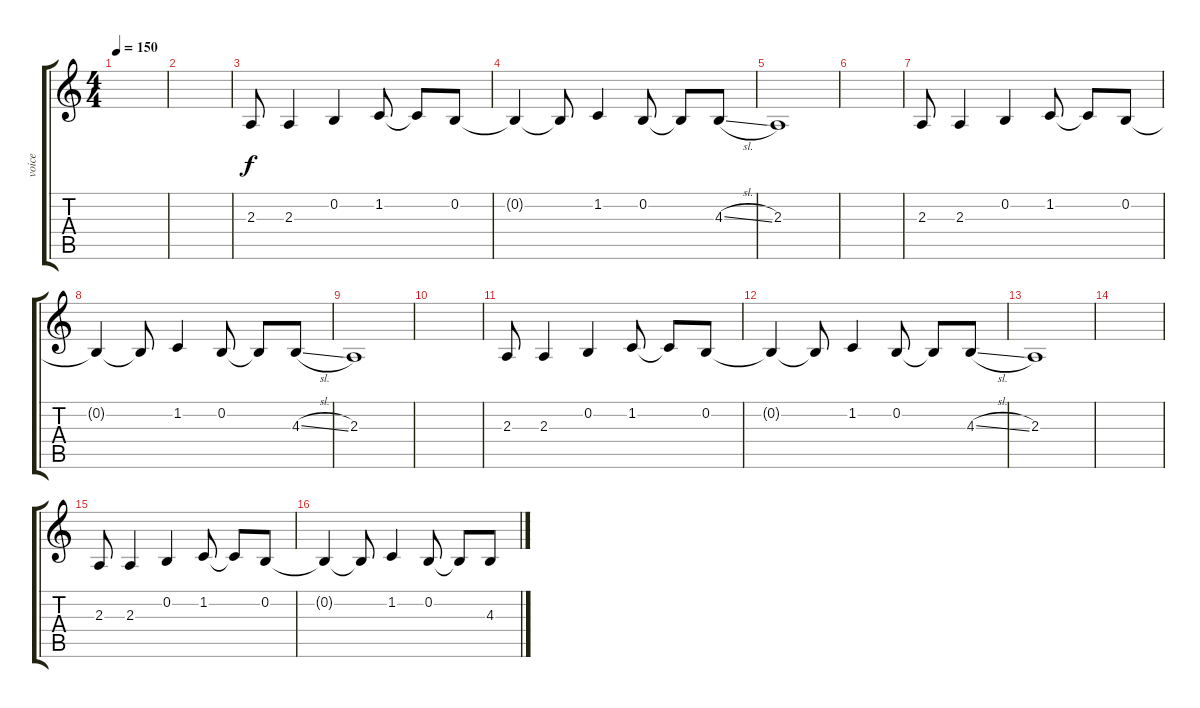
\track ("voice" "voice") {instrument lead1square}
\staff {score tabs}
\tuning (E4 B3 G3 D3 A2 E2) {hide}
\ts (4 4)
\tempo 150
\clef g2
\ks c
|
|
2.3.8 2.3.4 0.2.4 1.2.8 1.2{t}.8 0.2.8 |
0.2{t}.4 0.2{t}.8 1.2.4 0.2.8 0.2{t}.8 4.3{sl}.8 |
2.3.1 |
|
2.3.8 2.3.4 0.2.4 1.2.8 1.2{t}.8 0.2.8 |
0.2{t}.4 0.2{t}.8 1.2.4 0.2.8 0.2{t}.8 4.3{sl}.8 |
2.3.1 |
|
2.3.8 2.3.4 0.2.4 1.2.8 1.2{t}.8 0.2.8 |
0.2{t}.4 0.2{t}.8 1.2.4 0.2.8 0.2{t}.8 4.3{sl}.8 |
2.3.1 |
|
2.3.8 2.3.4 0.2.4 1.2.8 1.2{t}.8 0.2.8 |
0.2{t}.4 0.2{t}.8 1.2.4 0.2.8 0.2{t}.8 4.3{sl}.8
